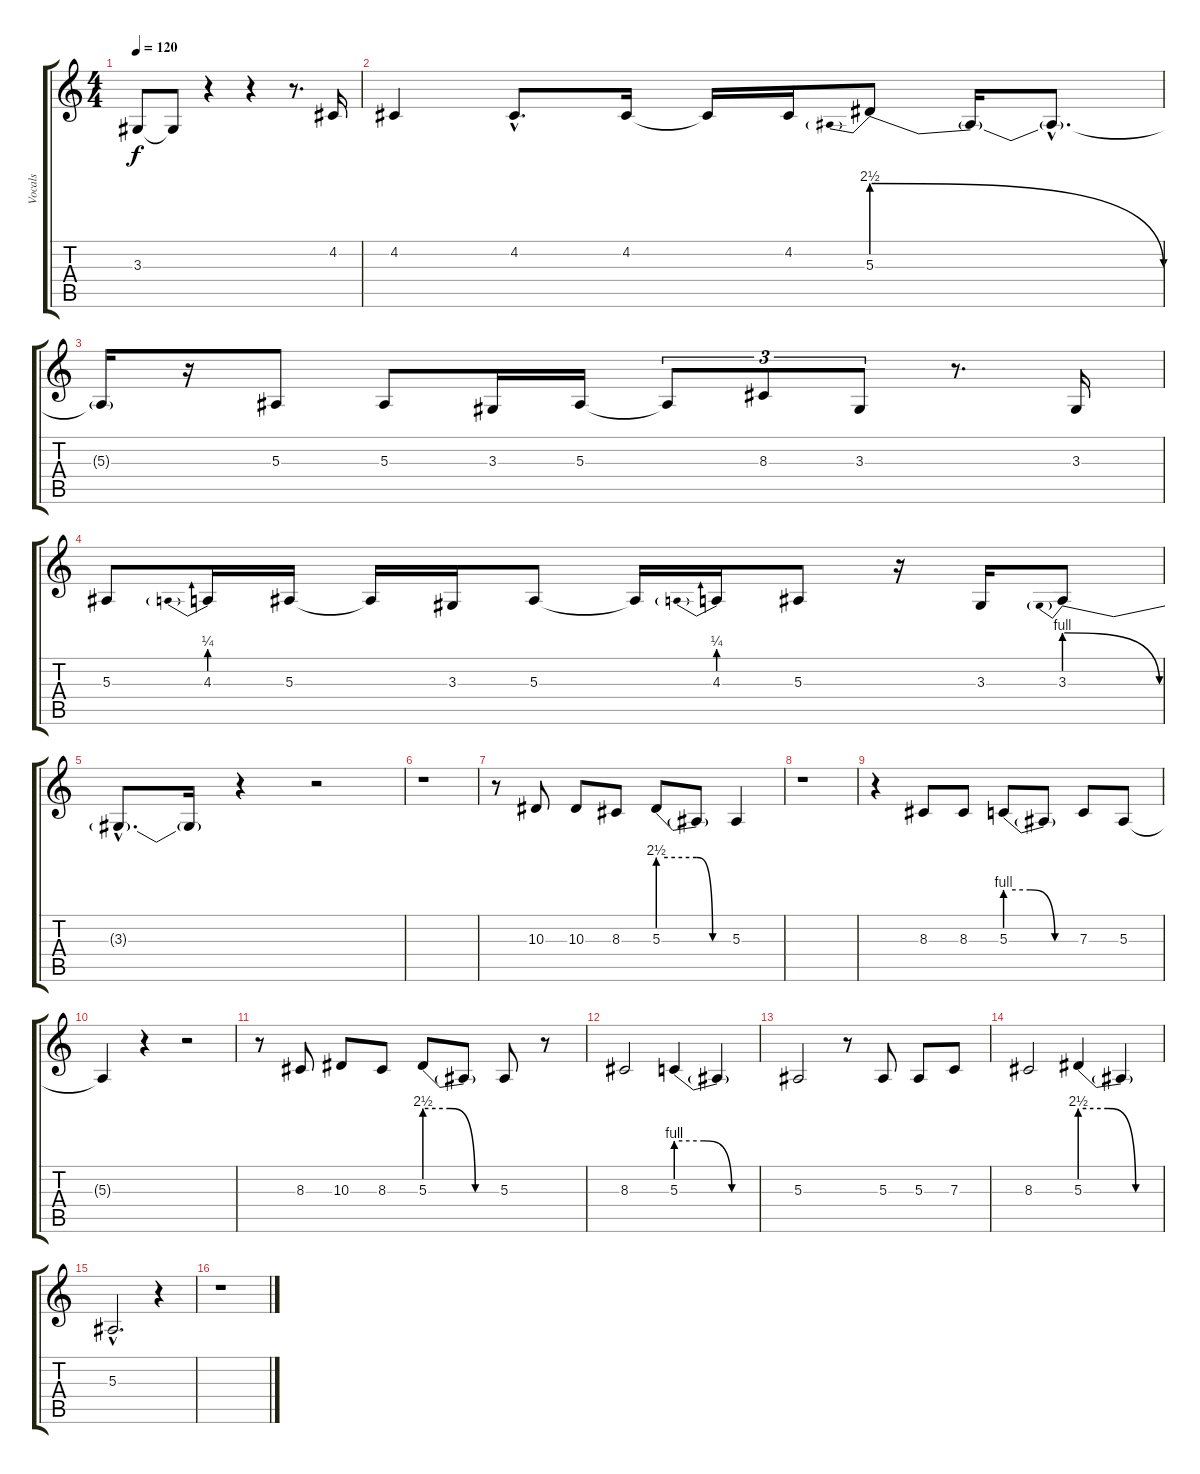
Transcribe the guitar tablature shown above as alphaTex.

\track ("Vocals" "Vocals") {instrument lead2sawtooth}
\staff {score tabs}
\tuning (D4 A3 F3 C3 G2 D2) {hide}
\ts (4 4)
\tempo 120
\clef g2
\ks c
3.3{t}.8{dy f} 3.3{t}.8 r.4 r.4 r.8{d} 4.2.16 |
4.2.4 4.2{hac}.8{d} 4.2.16 4.2{t}.16 4.2.16 5.3{be (prebendrelease 0 10 60 0)}.8 5.3{t}.16 5.3{hac t}.8{d} |
5.3{t}.16 r.16 5.3.8 5.3.8 3.3.16 5.3.16 5.3{t}.8{tu (3 2)} 8.3.8{tu (3 2)} 3.3.8{tu (3 2)} r.8{d} 3.3.16 |
5.3.8 4.3{be (prebend 0 1 60 1)}.16 5.3.16 5.3{t}.16 3.3.16 5.3.8 5.3{t}.16 4.3{be (prebend 0 1 60 1)}.16 5.3.8 r.16 3.3.16 3.3{be (prebendrelease 0 4 60 0)}.8 |
3.3{hac t}.8{d} 3.3{t}.16 r.4 r.2 |
r.1 |
r.8 10.3.8 10.3.8 8.3.8 5.3{be (custom 0 10 31 10 44 0 60 0)}.8 5.3{t}.8 5.3.4 |
r.1 |
r.4 8.3.8 8.3.8 5.3{be (custom 0 4 20 4 40 0 60 0)}.8 5.3{t}.8 7.3.8 5.3.8 |
5.3{t}.4 r.4 r.2 |
r.8 8.3.8 10.3.8 8.3.8 5.3{be (custom 0 10 20 10 40 0 60 0)}.8 5.3{t}.8 5.3.8 r.8 |
8.3.2 5.3{be (custom 0 4 20 4 40 0 60 0)}.4 5.3{t}.4 |
5.3.2 r.8 5.3.8 5.3.8 7.3.8 |
8.3.2 5.3{be (custom 0 10 20 10 40 0 60 0)}.4 5.3{t}.4 |
5.3{hac}.2{d} r.4 |
r.1
